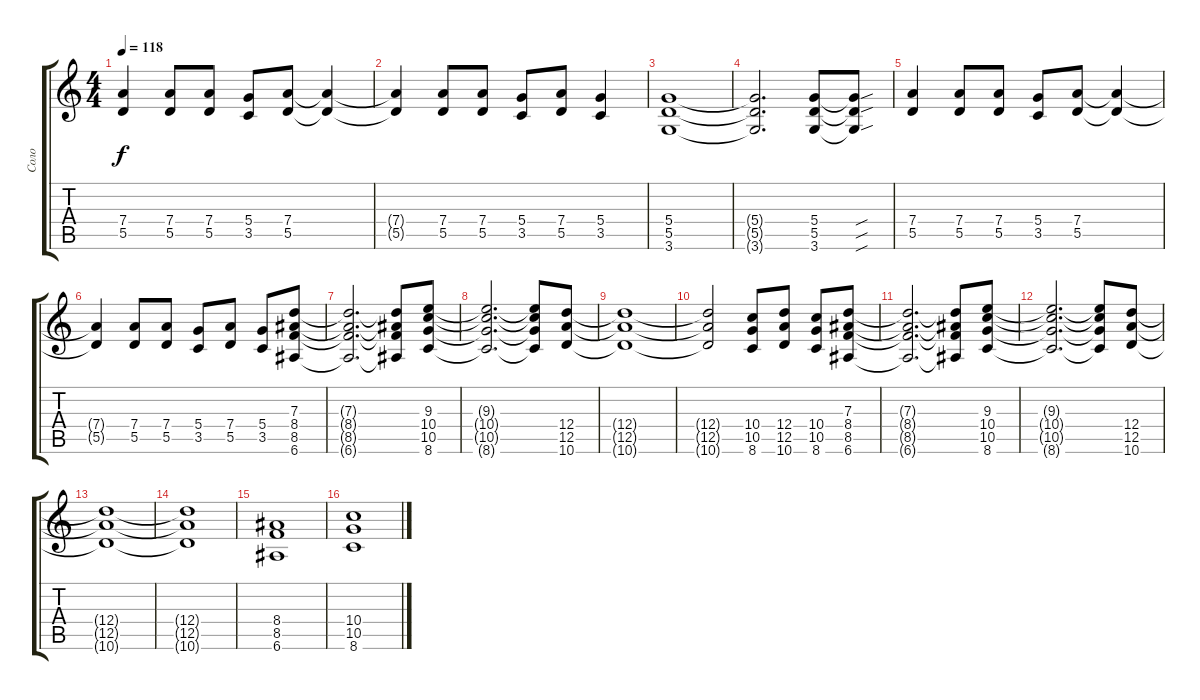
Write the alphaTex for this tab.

\track ("Соло" "Соло") {instrument distortionguitar}
\staff {score tabs}
\tuning (E4 B3 G3 D3 A2 E2) {hide}
\ts (4 4)
\tempo 118
\clef g2
\ks c
(7.4 5.5).4{dy f} (7.4 5.5).8 (7.4 5.5).8 (5.4 3.5).8 (7.4 5.5).8 (7.4{t} 5.5{t}).4 |
(7.4{t} 5.5{t}).4 (7.4 5.5).8 (7.4 5.5).8 (5.4 3.5).8 (7.4 5.5).8 (5.4 3.5).4 |
(5.4 5.5 3.6).1 |
(5.4{t} 5.5{t} 3.6{t}).2{d} (5.4 5.5 3.6).8 (5.4{sou t} 5.5{sou t} 3.6{sou t}).8 |
(7.4 5.5).4 (7.4 5.5).8 (7.4 5.5).8 (5.4 3.5).8 (7.4 5.5).8 (7.4{t} 5.5{t}).4 |
(7.4{t} 5.5{t}).4 (7.4 5.5).8 (7.4 5.5).8 (5.4 3.5).8 (7.4 5.5).8 (5.4 3.5).8 (7.3 8.4 8.5 6.6).8 |
(7.3{t} 8.4{t} 8.5{t} 6.6{t}).2{d} (7.3{t} 8.4{t} 8.5{t} 6.6{t}).8 (9.3 10.4 10.5 8.6).8 |
(9.3{t} 10.4{t} 10.5{t} 8.6{t}).2{d} (9.3{t} 10.4{t} 10.5{t} 8.6{t}).8 (12.4 12.5 10.6).8 |
(12.4{t} 12.5{t} 10.6{t}).1 |
(12.4{t} 12.5{t} 10.6{t}).2 (10.4 10.5 8.6).8 (12.4 12.5 10.6).8 (10.4 10.5 8.6).8 (7.3 8.4 8.5 6.6).8 |
(7.3{t} 8.4{t} 8.5{t} 6.6{t}).2{d} (7.3{t} 8.4{t} 8.5{t} 6.6{t}).8 (9.3 10.4 10.5 8.6).8 |
(9.3{t} 10.4{t} 10.5{t} 8.6{t}).2{d} (9.3{t} 10.4{t} 10.5{t} 8.6{t}).8 (12.4 12.5 10.6).8 |
(12.4{t} 12.5{t} 10.6{t}).1 |
(12.4{t} 12.5{t} 10.6{t}).1 |
(8.4 8.5 6.6).1 |
(10.4 10.5 8.6).1
